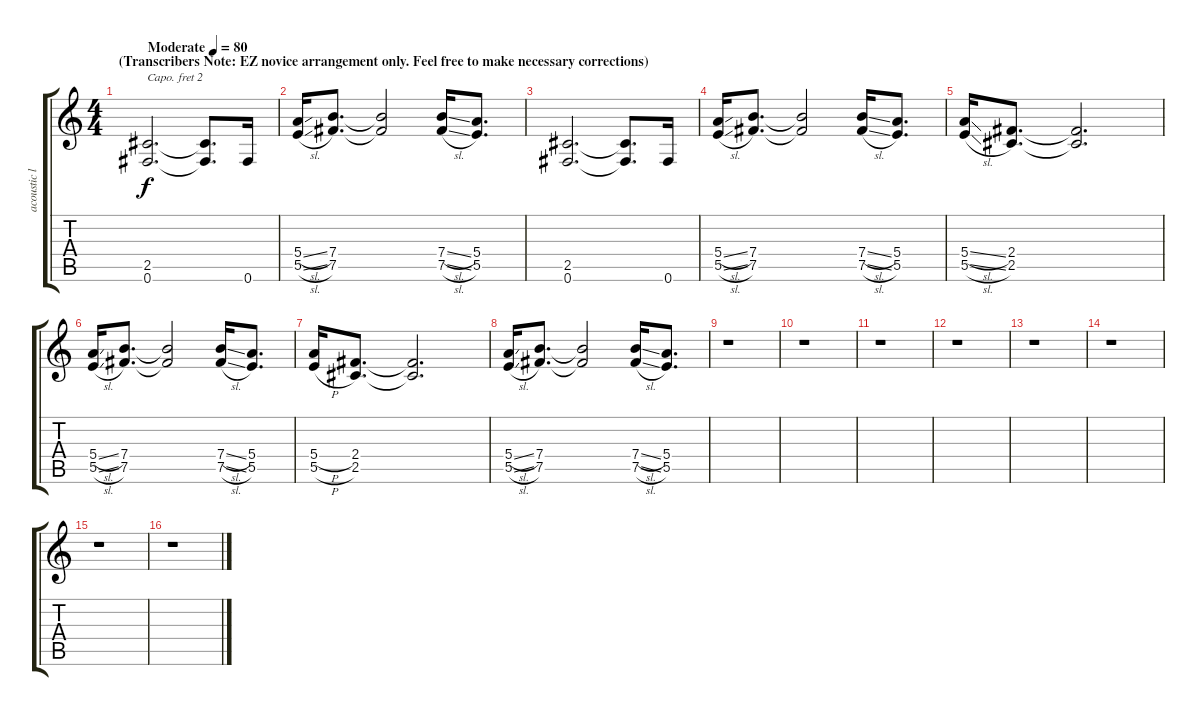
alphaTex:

\track ("acoustic left" "acoustic l") {instrument acousticguitarsteel}
\staff {score tabs}
\capo 2
\tuning (E4 B3 G3 D3 A2 E2) {hide}
\ts (4 4)
\section ("" "(Transcribers Note: EZ novice arrangement only. Feel free to make necessary corrections)")
\tempo (80 "Moderate")
\clef g2
\ks c
(2.5 0.6).2{d dy f instrument acousticguitarsteel} (2.5{t} 0.6{t}).8{d} 0.6.16 |
(5.4{sl} 5.5{sl}).16 (7.4 7.5).8{d} (7.4{t} 7.5{t}).2 (7.4{sl} 7.5{sl}).16 (5.4 5.5).8{d} |
(2.5 0.6).2{d} (2.5{t} 0.6{t}).8{d} 0.6.16 |
(5.4{sl} 5.5{sl}).16 (7.4 7.5).8{d} (7.4{t} 7.5{t}).2 (7.4{sl} 7.5{sl}).16 (5.4 5.5).8{d} |
(5.4{sl} 5.5{sl}).16 (2.4 2.5).8{d} (2.4{t} 2.5{t}).2{d} |
(5.4{sl} 5.5{sl}).16 (7.4 7.5).8{d} (7.4{t} 7.5{t}).2 (7.4{sl} 7.5{sl}).16 (5.4 5.5).8{d} |
(5.4{h} 5.5{h}).16 (2.4 2.5).8{d} (2.4{t} 2.5{t}).2{d} |
(5.4{sl} 5.5{sl}).16 (7.4 7.5).8{d} (7.4{t} 7.5{t}).2 (7.4{sl} 7.5{sl}).16 (5.4 5.5).8{d} |
r.1 |
r.1 |
r.1 |
r.1 |
r.1 |
r.1 |
r.1 |
r.1
